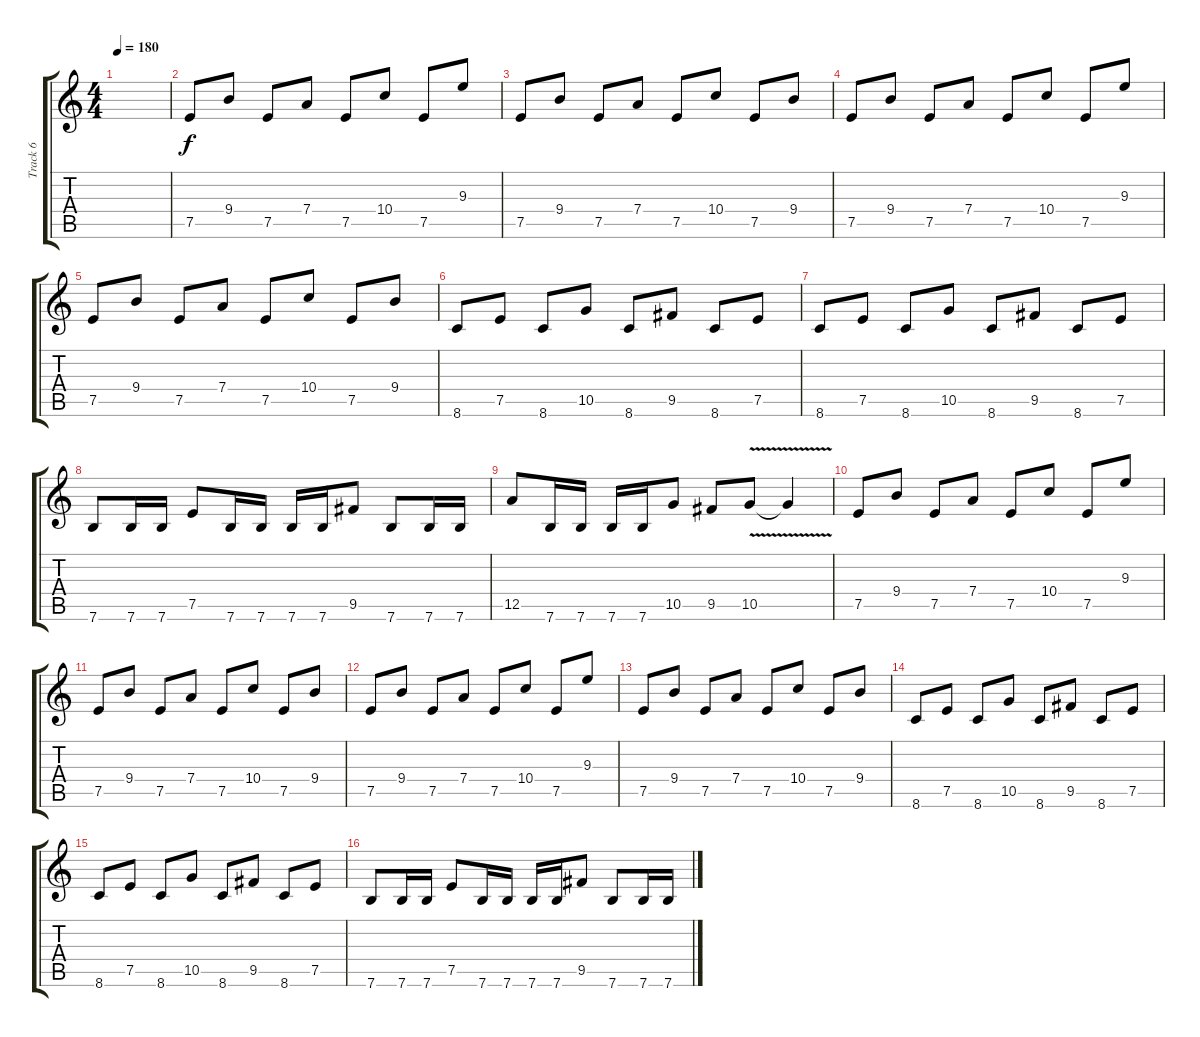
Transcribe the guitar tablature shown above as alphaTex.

\track ("Track 6" "Track 6") {instrument electricguitarmuted}
\staff {score tabs}
\tuning (E4 B3 G3 D3 A2 E2) {hide}
\ts (4 4)
\tempo 180
\clef g2
\ks c
|
7.5.8 9.4.8 7.5.8 7.4.8 7.5.8 10.4.8 7.5.8 9.3.8 |
7.5.8 9.4.8 7.5.8 7.4.8 7.5.8 10.4.8 7.5.8 9.4.8 |
7.5.8 9.4.8 7.5.8 7.4.8 7.5.8 10.4.8 7.5.8 9.3.8 |
7.5.8 9.4.8 7.5.8 7.4.8 7.5.8 10.4.8 7.5.8 9.4.8 |
8.6.8 7.5.8 8.6.8 10.5.8 8.6.8 9.5.8 8.6.8 7.5.8 |
8.6.8 7.5.8 8.6.8 10.5.8 8.6.8 9.5.8 8.6.8 7.5.8 |
7.6.8 7.6.16 7.6.16 7.5.8 7.6.16 7.6.16 7.6.16 7.6.16 9.5.8 7.6.8 7.6.16 7.6.16 |
12.5.8 7.6.16 7.6.16 7.6.16 7.6.16 10.5.8 9.5.8 10.5{v}.8 10.5{t}.4 |
7.5.8 9.4.8 7.5.8 7.4.8 7.5.8 10.4.8 7.5.8 9.3.8 |
7.5.8 9.4.8 7.5.8 7.4.8 7.5.8 10.4.8 7.5.8 9.4.8 |
7.5.8 9.4.8 7.5.8 7.4.8 7.5.8 10.4.8 7.5.8 9.3.8 |
7.5.8 9.4.8 7.5.8 7.4.8 7.5.8 10.4.8 7.5.8 9.4.8 |
8.6.8 7.5.8 8.6.8 10.5.8 8.6.8 9.5.8 8.6.8 7.5.8 |
8.6.8 7.5.8 8.6.8 10.5.8 8.6.8 9.5.8 8.6.8 7.5.8 |
7.6.8 7.6.16 7.6.16 7.5.8 7.6.16 7.6.16 7.6.16 7.6.16 9.5.8 7.6.8 7.6.16 7.6.16
